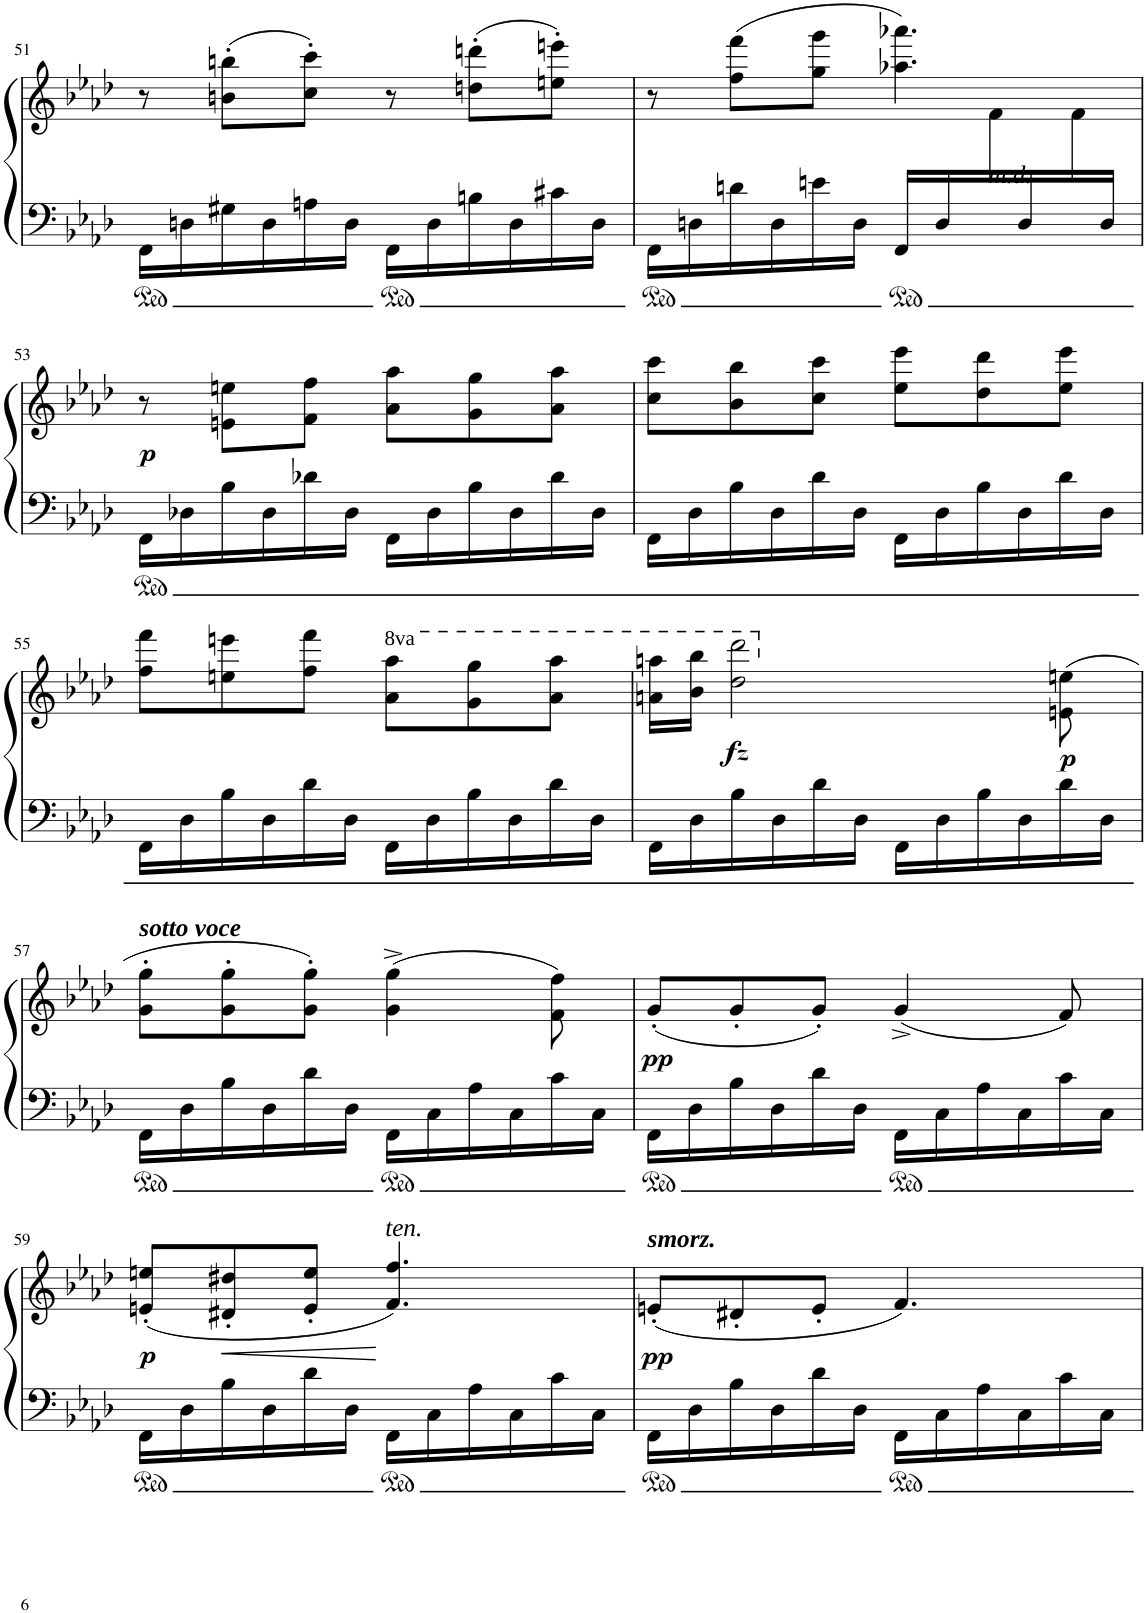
**kern	**kern	**dynam
*part1	*part1	*part1
*staff2	*staff1	*staff1/2
*I"Piano	*	*
*I'Pno	*	*
!!LO:PB:g=z
*clefF4	*clefG2	*
*k[b-e-a-d-]	*k[b-e-a-d-]	*
*M6/8	*M6/8	*
=51	=51	=51
16FF\LL	8r	.
16Dn\	.	.
16G#X\	(8bn\' 8bbn\'L	.
16D\	.	.
16An\	8cc\' 8ccc\'J)	.
16D\JJ	.	.
16FF\LL	8r	.
16D\	.	.
16Bn\	(8ddn\' 8dddn\'L	.
16D\	.	.
16c#X\	8een\' 8eeen\'J)	.
16D\JJ	.	.
=52	=52	=52
*	*^	*
16FF\LL	8r	2ryy	.
16Dn\	.	.	.
16dn\	(8ff\ 8fff\L	.	.
16D\	.	.	.
16en\	8gg\ 8ggg\J	.	.
16D\JJ	.	.	.
16FF/LL	4.aa-X\ 4.aaa-X\)	.	.
16D/	.	.	.
!LO:TX:a:i:t=m.d.	!	!	!
16ryy	.	16f\	.
16D/	.	16ryy	.
16ryy	.	16f\	.
16D/JJ	.	16ryy	.
!!LO:LB:g=z
=53	=53	=53	=53
!	!	!	!LO:DY:b
*	*v	*v	*
16FF\LL	8r	p
16D-X\	.	.
16B-\	8en\ 8een\L	.
16D-\	.	.
16d-X\	8f\ 8ff\J	.
16D-\JJ	.	.
16FF\LL	8a-\ 8aa-\L	.
16D-\	.	.
16B-\	8g\ 8gg\	.
16D-\	.	.
16d-\	8a-\ 8aa-\J	.
16D-\JJ	.	.
=54	=54	=54
16FF\LL	8cc\ 8ccc\L	.
16D-\	.	.
16B-\	8b-\ 8bb-\	.
16D-\	.	.
16d-\	8cc\ 8ccc\J	.
16D-\JJ	.	.
16FF\LL	8ee-\ 8eee-\L	.
16D-\	.	.
16B-\	8dd-\ 8ddd-\	.
16D-\	.	.
16d-\	8ee-\ 8eee-\J	.
16D-\JJ	.	.
!!LO:LB:g=z
=55	=55	=55
16FF\LL	8ff\ 8fff\L	.
16D-\	.	.
16B-\	8een\ 8eeen\	.
16D-\	.	.
16d-\	8ff\ 8fff\J	.
16D-\JJ	.	.
*	*8va	*
16FF\LL	8aa-\ 8aaa-\L	.
16D-\	.	.
16B-\	8gg\ 8ggg\	.
16D-\	.	.
16d-\	8aa-\ 8aaa-\J	.
16D-\JJ	.	.
=56	=56	=56
16FF\LL	16aan\ 16aaan\LL	.
16D-\	16bb-\ 16bbb-\JJ	.
!	!	!LO:DY:b
16B-\	2ddd-\ 2dddd-\	fz
16D-\	.	.
16d-\	.	.
16D-\JJ	.	.
16FF\LL	.	.
16D-\	.	.
16B-\	.	.
16D-\	.	.
*	*X8va	*
!	!	!LO:DY:b
16d-\	(8en\ 8een\	p
16D-\JJ	.	.
!!LO:LB:g=z
=57	=57	=57
!	!LO:TX:a:Bi:t=sotto voce	!
16FF\LL	8g\' 8gg\'L	.
16D-\	.	.
16B-\	8g\' 8gg\'	.
16D-\	.	.
16d-\	8g\' 8gg\'J)	.
16D-\JJ	.	.
16FF\LL	(4g\^ 4gg\^	.
16C\	.	.
16A-\	.	.
16C\	.	.
16c\	8f\ 8ff\)	.
16C\JJ	.	.
=58	=58	=58
!	!	!LO:DY:b
16FF\LL	(8g'/L	pp
16D-\	.	.
16B-\	8g'/	.
16D-\	.	.
16d-\	8g'/J)	.
16D-\JJ	.	.
16FF\LL	(4g^/	.
16C\	.	.
16A-\	.	.
16C\	.	.
16c\	8f/)	.
16C\JJ	.	.
!!LO:LB:g=z
=59	=59	=59
!	!	!LO:DY:b
16FF\LL	(8en/' 8een/'L	p
16D-\	.	.
!	!	!LO:HP:b
16B-\	8d#X/' 8dd#X/'	<
16D-\	.	.
16d-\	8e/' 8ee/'J	.
16D-\JJ	.	.
!	!LO:TX:a:i:t=ten.	!
16FF\LL	4.f/ 4.ff/)	[
16C\	.	.
16A-\	.	.
16C\	.	.
16c\	.	.
16C\JJ	.	.
=60	=60	=60
!	!LO:TX:a:Bi:t=smorz.	!
!	!	!LO:DY:b
16FF\LL	(8en'/L	pp
16D-\	.	.
16B-\	8d#X'/	.
16D-\	.	.
16d-\	8e'/J	.
16D-\JJ	.	.
16FF\LL	4.f/)	.
16C\	.	.
16A-\	.	.
16C\	.	.
16c\	.	.
16C\JJ	.	.
=	=	=
*-	*-	*-
